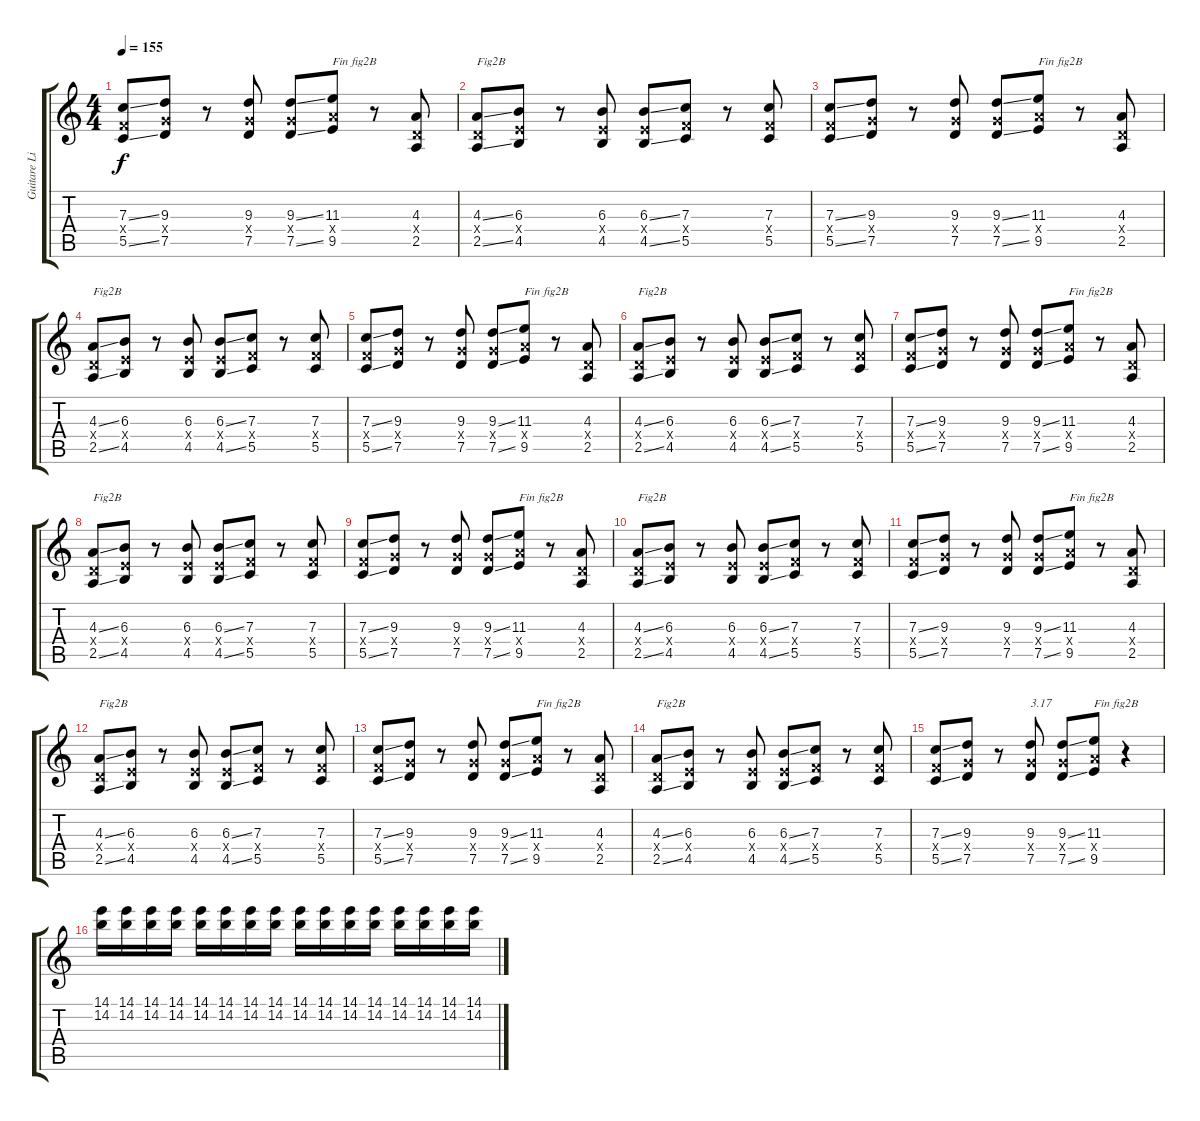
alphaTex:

\track ("Guitare Live D" "Guitare Li") {instrument distortionguitar}
\staff {score tabs}
\tuning (D4 A3 F3 C3 G2 D2) {hide}
\ts (4 4)
\tempo 155
\clef g2
\ks c
(7.3{ss} 5.4{x} 5.5{ss}).8{dy f} (9.3 7.4{x} 7.5).8 r.8 (9.3 7.4{x} 7.5).8 (9.3{ss} 7.4{x} 7.5{ss}).8 (11.3 9.4{x} 9.5).8{txt "Fin fig2B"} r.8 (4.3 2.4{x} 2.5).8 |
(4.3{ss} 2.4{x} 2.5{ss}).8{txt "Fig2B"} (6.3 4.4{x} 4.5).8 r.8 (6.3 4.4{x} 4.5).8 (6.3{ss} 4.4{x} 4.5{ss}).8 (7.3 5.4{x} 5.5).8 r.8 (7.3 5.4{x} 5.5).8 |
(7.3{ss} 5.4{x} 5.5{ss}).8 (9.3 7.4{x} 7.5).8 r.8 (9.3 7.4{x} 7.5).8 (9.3{ss} 7.4{x} 7.5{ss}).8 (11.3 9.4{x} 9.5).8{txt "Fin fig2B"} r.8 (4.3 2.4{x} 2.5).8 |
(4.3{ss} 2.4{x} 2.5{ss}).8{txt "Fig2B"} (6.3 4.4{x} 4.5).8 r.8 (6.3 4.4{x} 4.5).8 (6.3{ss} 4.4{x} 4.5{ss}).8 (7.3 5.4{x} 5.5).8 r.8 (7.3 5.4{x} 5.5).8 |
(7.3{ss} 5.4{x} 5.5{ss}).8 (9.3 7.4{x} 7.5).8 r.8 (9.3 7.4{x} 7.5).8 (9.3{ss} 7.4{x} 7.5{ss}).8 (11.3 9.4{x} 9.5).8{txt "Fin fig2B"} r.8 (4.3 2.4{x} 2.5).8 |
(4.3{ss} 2.4{x} 2.5{ss}).8{txt "Fig2B"} (6.3 4.4{x} 4.5).8 r.8 (6.3 4.4{x} 4.5).8 (6.3{ss} 4.4{x} 4.5{ss}).8 (7.3 5.4{x} 5.5).8 r.8 (7.3 5.4{x} 5.5).8 |
(7.3{ss} 5.4{x} 5.5{ss}).8 (9.3 7.4{x} 7.5).8 r.8 (9.3 7.4{x} 7.5).8 (9.3{ss} 7.4{x} 7.5{ss}).8 (11.3 9.4{x} 9.5).8{txt "Fin fig2B"} r.8 (4.3 2.4{x} 2.5).8 |
(4.3{ss} 2.4{x} 2.5{ss}).8{txt "Fig2B"} (6.3 4.4{x} 4.5).8 r.8 (6.3 4.4{x} 4.5).8 (6.3{ss} 4.4{x} 4.5{ss}).8 (7.3 5.4{x} 5.5).8 r.8 (7.3 5.4{x} 5.5).8 |
(7.3{ss} 5.4{x} 5.5{ss}).8 (9.3 7.4{x} 7.5).8 r.8 (9.3 7.4{x} 7.5).8 (9.3{ss} 7.4{x} 7.5{ss}).8 (11.3 9.4{x} 9.5).8{txt "Fin fig2B"} r.8 (4.3 2.4{x} 2.5).8 |
(4.3{ss} 2.4{x} 2.5{ss}).8{txt "Fig2B"} (6.3 4.4{x} 4.5).8 r.8 (6.3 4.4{x} 4.5).8 (6.3{ss} 4.4{x} 4.5{ss}).8 (7.3 5.4{x} 5.5).8 r.8 (7.3 5.4{x} 5.5).8 |
(7.3{ss} 5.4{x} 5.5{ss}).8 (9.3 7.4{x} 7.5).8 r.8 (9.3 7.4{x} 7.5).8 (9.3{ss} 7.4{x} 7.5{ss}).8 (11.3 9.4{x} 9.5).8{txt "Fin fig2B"} r.8 (4.3 2.4{x} 2.5).8 |
(4.3{ss} 2.4{x} 2.5{ss}).8{txt "Fig2B"} (6.3 4.4{x} 4.5).8 r.8 (6.3 4.4{x} 4.5).8 (6.3{ss} 4.4{x} 4.5{ss}).8 (7.3 5.4{x} 5.5).8 r.8 (7.3 5.4{x} 5.5).8 |
(7.3{ss} 5.4{x} 5.5{ss}).8 (9.3 7.4{x} 7.5).8 r.8 (9.3 7.4{x} 7.5).8 (9.3{ss} 7.4{x} 7.5{ss}).8 (11.3 9.4{x} 9.5).8{txt "Fin fig2B"} r.8 (4.3 2.4{x} 2.5).8 |
(4.3{ss} 2.4{x} 2.5{ss}).8{txt "Fig2B"} (6.3 4.4{x} 4.5).8 r.8 (6.3 4.4{x} 4.5).8 (6.3{ss} 4.4{x} 4.5{ss}).8 (7.3 5.4{x} 5.5).8 r.8 (7.3 5.4{x} 5.5).8 |
(7.3{ss} 5.4{x} 5.5{ss}).8 (9.3 7.4{x} 7.5).8 r.8 (9.3 7.4{x} 7.5).8{txt "3.17"} (9.3{ss} 7.4{x} 7.5{ss}).8 (11.3 9.4{x} 9.5).8{txt "Fin fig2B"} r.4 |
(14.1 14.2).16 (14.1 14.2).16 (14.1 14.2).16 (14.1 14.2).16 (14.1 14.2).16 (14.1 14.2).16 (14.1 14.2).16 (14.1 14.2).16 (14.1 14.2).16 (14.1 14.2).16 (14.1 14.2).16 (14.1 14.2).16 (14.1 14.2).16 (14.1 14.2).16 (14.1 14.2).16 (14.1{ss} 14.2{ss}).16
